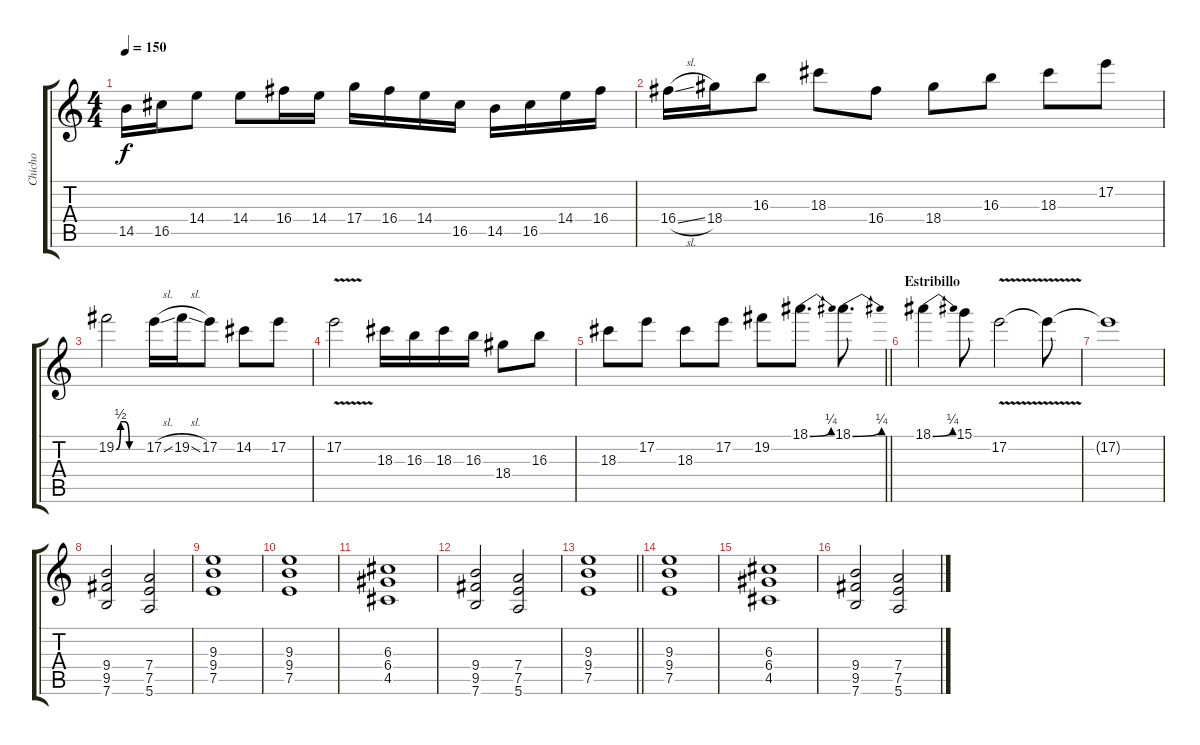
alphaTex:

\track ("Chicho" "Chicho") {instrument overdrivenguitar}
\staff {score tabs}
\tuning (E4 B3 G3 D3 A2 E2) {hide}
\ts (4 4)
\tempo 150
\clef g2
\ks c
14.5.16{dy f} 16.5.16 14.4.8 14.4.8 16.4.16 14.4.16 17.4.16 16.4.16 14.4.16 16.5.16 14.5.16 16.5.16 14.4.16 16.4.16 |
16.4{sl}.16 18.4.16 16.3.8 18.3.8 16.4.8 18.4.8 16.3.8 18.3.8 17.2.8 |
19.2{be (custom 0 0 10 2 20 2 30 0 60 0)}.2 17.2{sl}.16 19.2{sl}.16 17.2.8 14.2.8 17.2.8 |
17.2{v}.2 18.3.16 16.3.16 18.3.16 16.3.16 18.4.8 16.3.8 |
\barLineRight lightlight
18.3.8 17.2.8 18.3.8 17.2.8 19.2.8 18.1{be (bend 0 0 60 1)}.8{d} 18.1{be (bend 0 0 60 1)}.8{d} |
\section ("" "Estribillo")
18.1{be (bend 0 0 60 1)}.4 15.1.8 17.2{v}.2 17.2{t}.8 |
17.2{t}.1 |
(9.4 9.5 7.6).2 (7.4 7.5 5.6).2 |
(9.3 9.4 7.5).1 |
(9.3 9.4 7.5).1 |
(6.3 6.4 4.5).1 |
(9.4 9.5 7.6).2 (7.4 7.5 5.6).2 |
\barLineRight lightlight
(9.3 9.4 7.5).1 |
(9.3 9.4 7.5).1 |
(6.3 6.4 4.5).1 |
(9.4 9.5 7.6).2 (7.4 7.5 5.6).2
